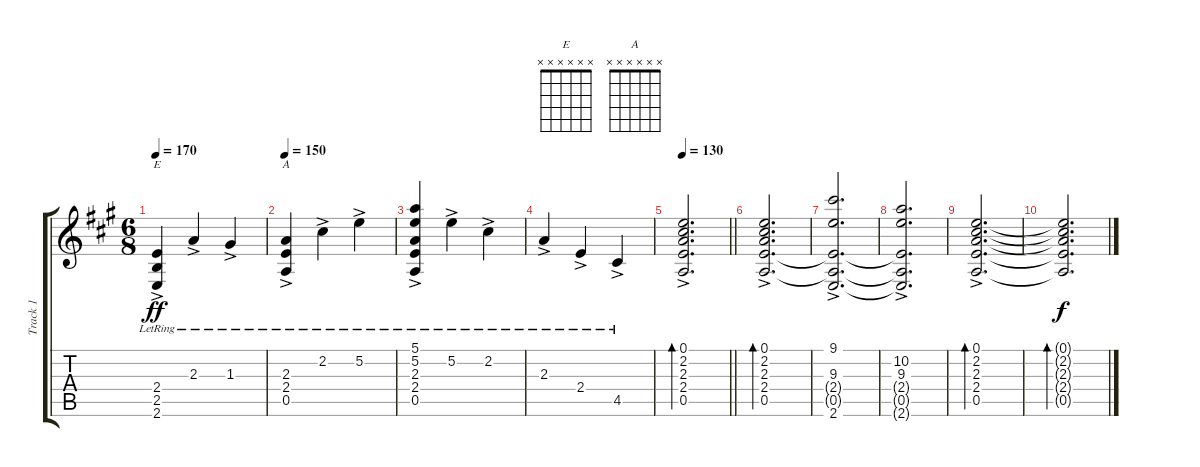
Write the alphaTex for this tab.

\track ("Track 1" "Track 1") {instrument acousticguitarnylon}
\staff {score tabs}
\tuning (E4 B3 G3 D3 A2 D2) {hide}
\chord ("E" x x x x x x)
\chord ("A" x x x x x x)
\ts (6 8)
\tempo 170
\clef g2
\ks a
(2.4{ac lr} 2.5{lr} 2.6{lr}).4{ch "E" dy ff} 2.3{ac lr}.4 1.3{ac lr}.4 |
\tempo 150
(2.3{ac lr} 2.4{lr} 0.5{lr}).4{ch "A"} 2.2{ac lr}.4 5.2{ac lr}.4 |
(5.1{ac lr} 5.2{lr} 2.3{lr} 2.4{ac lr} 0.5{lr}).4 5.2{ac lr}.4 2.2{ac lr}.4 |
2.3{ac lr}.4 2.4{ac lr}.4 4.5{ac lr}.4 |
\tempo 130
\barLineRight lightlight
(0.1 2.2 2.3{ac} 2.4 0.5).2{d bd 480} |
(0.1{ac} 2.2{ac} 2.3{ac} 2.4{ac} 0.5{ac}).2{d bd 480} |
(9.1{ac} 9.3{ac} 2.4{t} 0.5{t} 2.6).2{d} |
(10.2{ac} 9.3{ac} 2.4{t} 0.5{t} 2.6{t}).2{d} |
(0.1{ac} 2.2{ac} 2.3{ac} 2.4{ac} 0.5{ac}).2{d bd 480} |
(0.1{t} 2.2{t} 2.3{t} 2.4{t} 0.5{t}).2{d bd 480 dy f}
